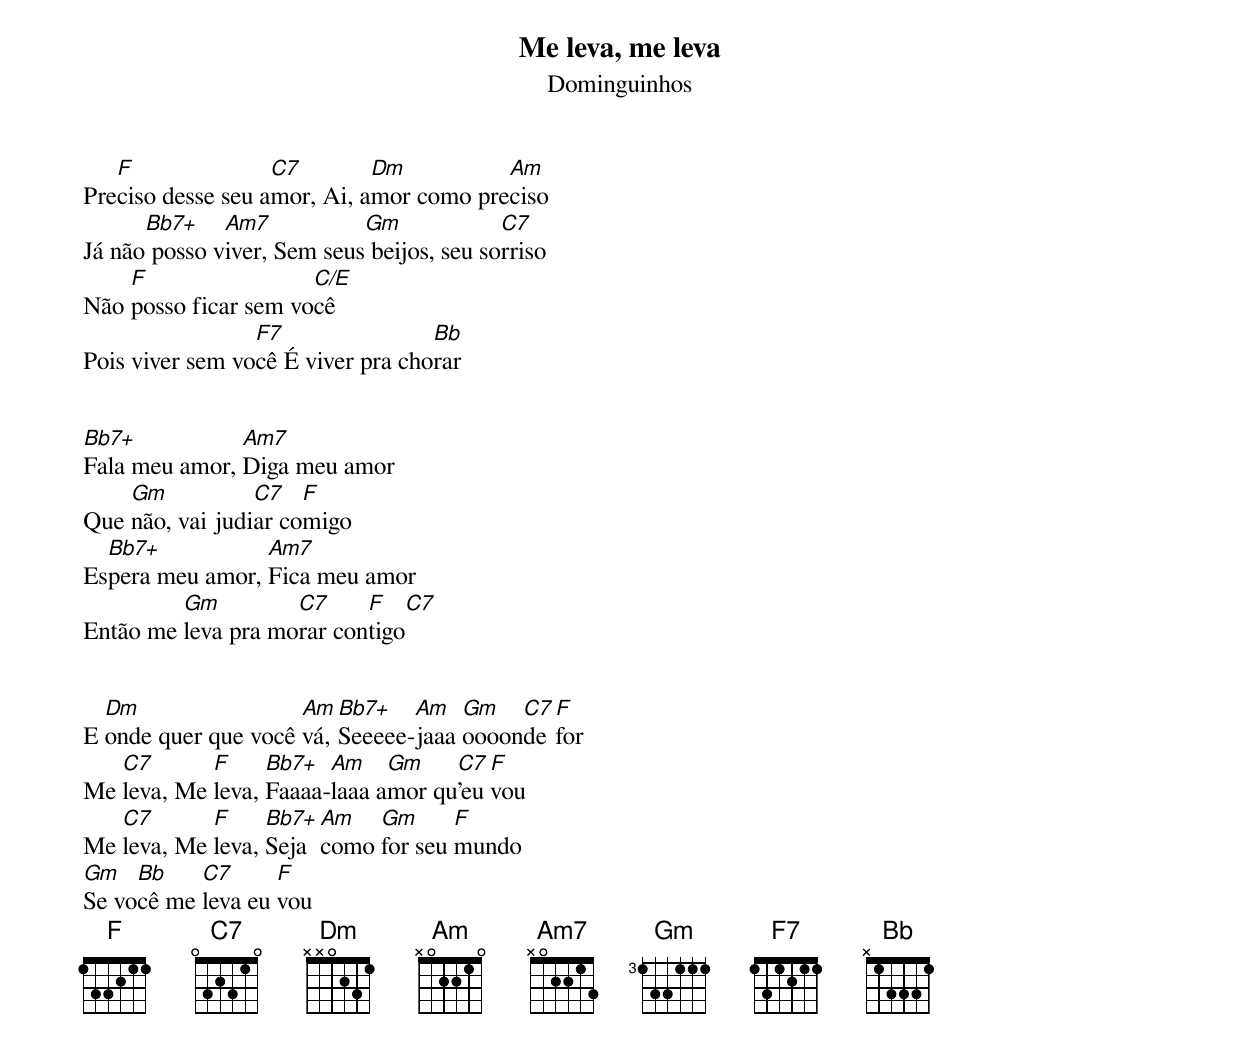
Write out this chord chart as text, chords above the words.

Me leva, me leva
Dominguinhos

   F               C7        Dm          Am
Preciso desse seu amor, Ai, amor como preciso
      Bb7+    Am7           Gm             C7
Já não posso viver, Sem seus beijos, seu sorriso
    F                 C/E
Não posso ficar sem você
                 F7                Bb
Pois viver sem você É viver pra chorar


Bb7+           Am7
Fala meu amor, Diga meu amor
    Gm           C7   F
Que não, vai judiar comigo
  Bb7+           Am7
Espera meu amor, Fica meu amor
         Gm         C7     F     C7
Então me leva pra morar contigo


  Dm                 Am  Bb7+   Am   Gm   C7 F
E onde quer que você vá, Seeeee-jaaa oooonde for
   C7       F     Bb7+  Am    Gm    C7  F
Me leva, Me leva, Faaaa-laaa amor qu'eu vou
   C7       F     Bb7+  Am   Gm      F
Me leva, Me leva, Seja  como for seu mundo
Gm   Bb    C7      F
Se você me leva eu vou
